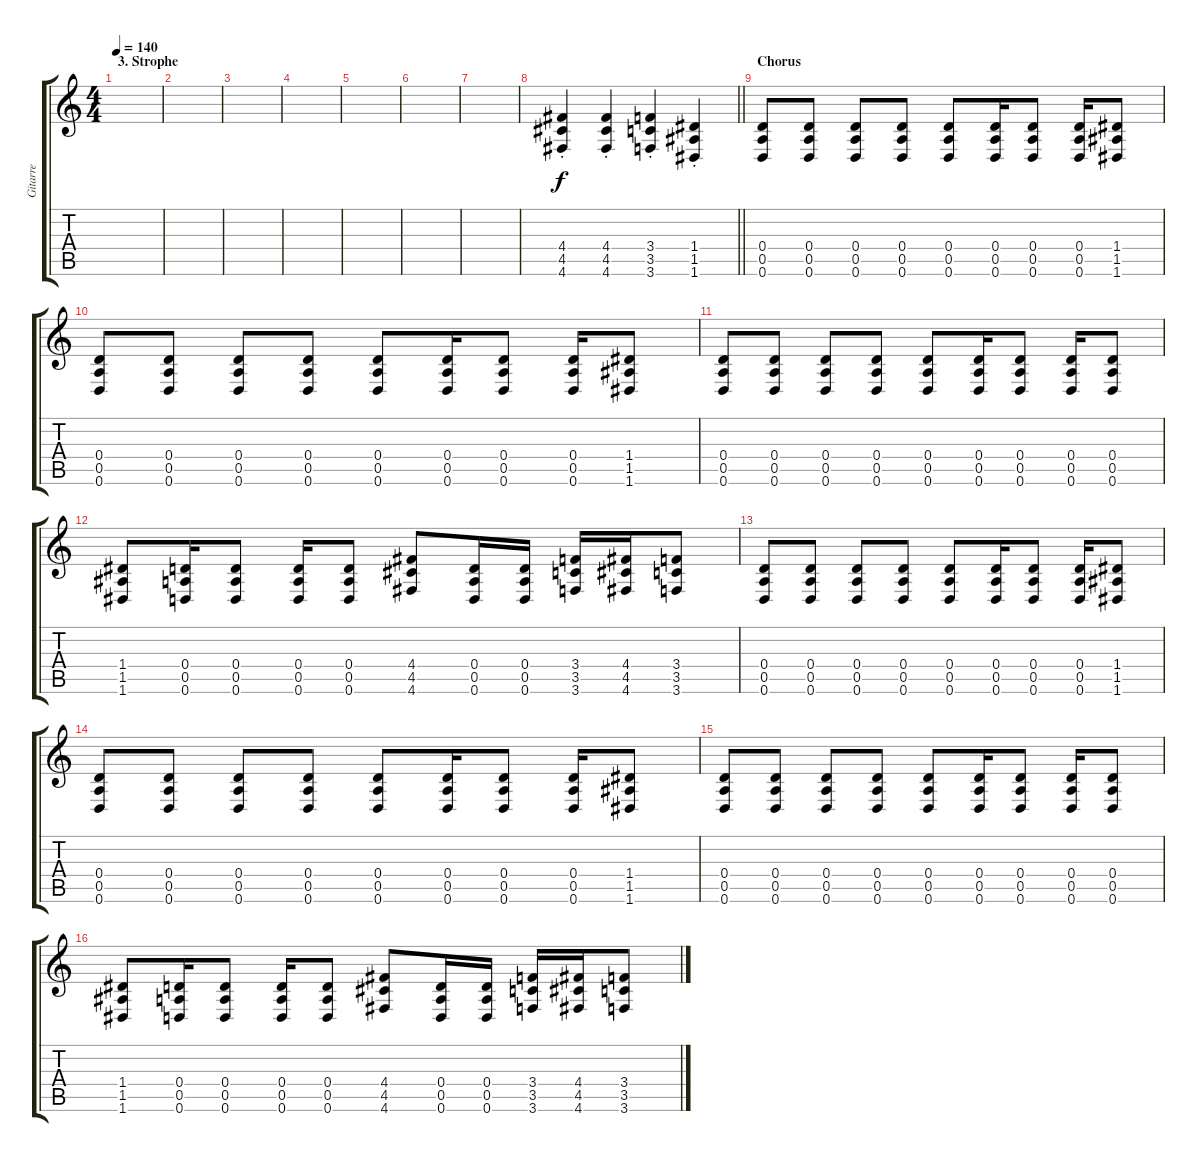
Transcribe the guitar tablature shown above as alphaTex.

\track ("Gitarre" "Gitarre") {instrument distortionguitar}
\staff {score tabs}
\tuning (E4 B3 G3 D3 A2 D2) {hide}
\ts (4 4)
\section ("" "3. Strophe")
\tempo 140
\clef g2
\ks c
|
|
|
|
|
|
|
\barLineRight lightlight
(4.4{st} 4.5{st} 4.6{st}).4 (4.4{st} 4.5{st} 4.6{st}).4 (3.4{st} 3.5{st} 3.6{st}).4 (1.4{st} 1.5{st} 1.6{st}).4 |
\section ("" "Chorus")
(0.4 0.5 0.6).8 (0.4 0.5 0.6).8 (0.4 0.5 0.6).8 (0.4 0.5 0.6).8 (0.4 0.5 0.6).8 (0.4 0.5 0.6).16 (0.4 0.5 0.6).8 (0.4 0.5 0.6).16 (1.4 1.5 1.6).8 |
(0.4 0.5 0.6).8 (0.4 0.5 0.6).8 (0.4 0.5 0.6).8 (0.4 0.5 0.6).8 (0.4 0.5 0.6).8 (0.4 0.5 0.6).16 (0.4 0.5 0.6).8 (0.4 0.5 0.6).16 (1.4 1.5 1.6).8 |
(0.4 0.5 0.6).8 (0.4 0.5 0.6).8 (0.4 0.5 0.6).8 (0.4 0.5 0.6).8 (0.4 0.5 0.6).8 (0.4 0.5 0.6).16 (0.4 0.5 0.6).8 (0.4 0.5 0.6).16 (0.4 0.5 0.6).8 |
(1.4 1.5 1.6).8 (0.4 0.5 0.6).16 (0.4 0.5 0.6).8 (0.4 0.5 0.6).16 (0.4 0.5 0.6).8 (4.4 4.5 4.6).8 (0.4 0.5 0.6).16 (0.4 0.5 0.6).16 (3.4 3.5 3.6).16 (4.4 4.5 4.6).16 (3.4 3.5 3.6).8 |
(0.4 0.5 0.6).8 (0.4 0.5 0.6).8 (0.4 0.5 0.6).8 (0.4 0.5 0.6).8 (0.4 0.5 0.6).8 (0.4 0.5 0.6).16 (0.4 0.5 0.6).8 (0.4 0.5 0.6).16 (1.4 1.5 1.6).8 |
(0.4 0.5 0.6).8 (0.4 0.5 0.6).8 (0.4 0.5 0.6).8 (0.4 0.5 0.6).8 (0.4 0.5 0.6).8 (0.4 0.5 0.6).16 (0.4 0.5 0.6).8 (0.4 0.5 0.6).16 (1.4 1.5 1.6).8 |
(0.4 0.5 0.6).8 (0.4 0.5 0.6).8 (0.4 0.5 0.6).8 (0.4 0.5 0.6).8 (0.4 0.5 0.6).8 (0.4 0.5 0.6).16 (0.4 0.5 0.6).8 (0.4 0.5 0.6).16 (0.4 0.5 0.6).8 |
(1.4 1.5 1.6).8 (0.4 0.5 0.6).16 (0.4 0.5 0.6).8 (0.4 0.5 0.6).16 (0.4 0.5 0.6).8 (4.4 4.5 4.6).8 (0.4 0.5 0.6).16 (0.4 0.5 0.6).16 (3.4 3.5 3.6).16 (4.4 4.5 4.6).16 (3.4 3.5 3.6).8
